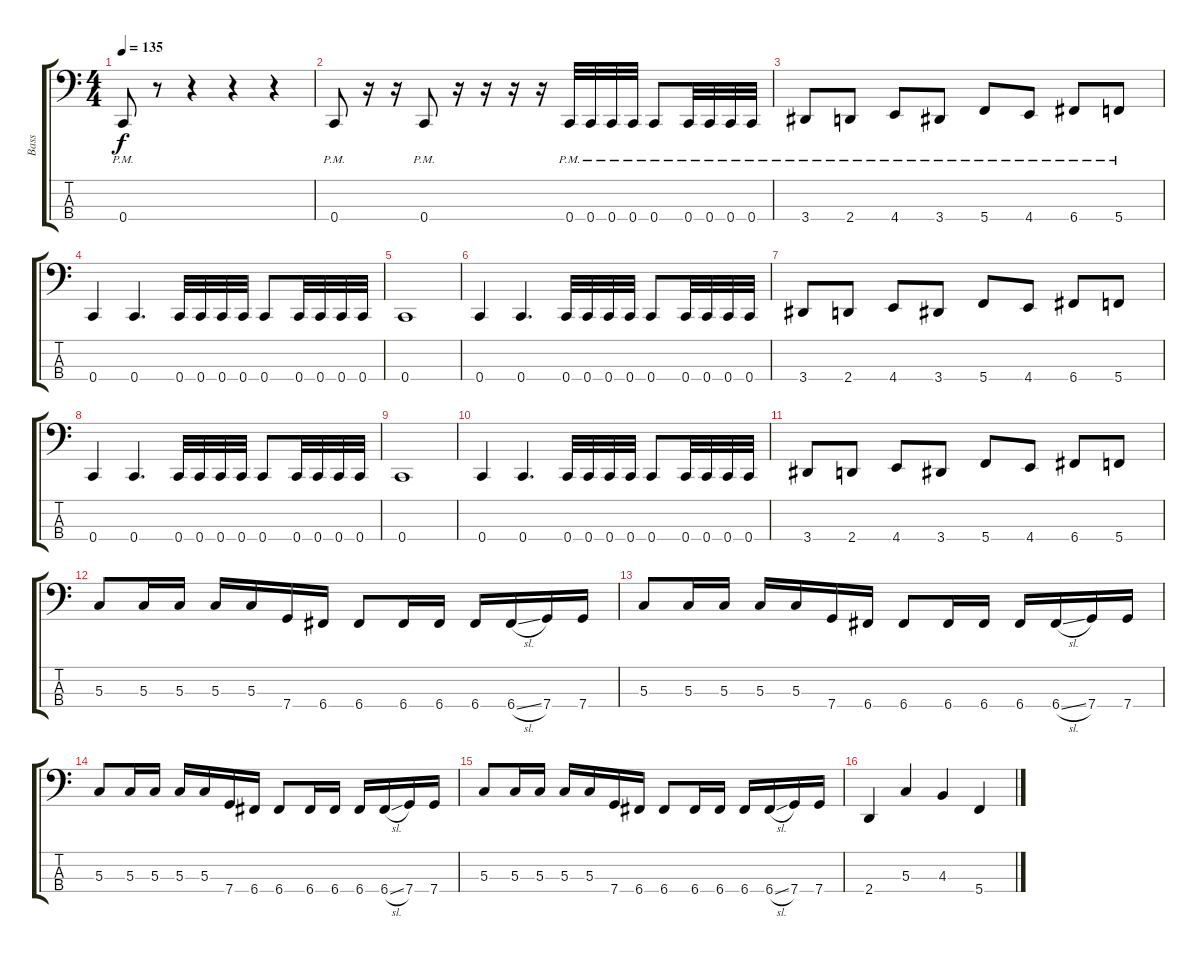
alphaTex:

\track ("Bass" "Bass") {instrument electricbassfinger}
\staff {score tabs}
\tuning (F2 C2 G1 C1) {hide}
\ts (4 4)
\tempo 135
\clef f4
\ks c
0.4{pm}.8{dy f} r.8 r.4 r.4 r.4 |
0.4{pm}.8 r.16 r.16 0.4{pm}.8 r.16 r.16 r.16 r.16 0.4{pm}.32 0.4{pm}.32 0.4{pm}.32 0.4{pm}.32 0.4{pm}.8 0.4{pm}.32 0.4{pm}.32 0.4{pm}.32 0.4{pm}.32 |
3.4{pm}.8 2.4{pm}.8 4.4{pm}.8 3.4{pm}.8 5.4{pm}.8 4.4{pm}.8 6.4{pm}.8 5.4{pm}.8 |
0.4.4 0.4.4{d} 0.4.32 0.4.32 0.4.32 0.4.32 0.4.8 0.4.32 0.4.32 0.4.32 0.4.32 |
0.4.1 |
0.4.4 0.4.4{d} 0.4.32 0.4.32 0.4.32 0.4.32 0.4.8 0.4.32 0.4.32 0.4.32 0.4.32 |
3.4.8 2.4.8 4.4.8 3.4.8 5.4.8 4.4.8 6.4.8 5.4.8 |
0.4.4 0.4.4{d} 0.4.32 0.4.32 0.4.32 0.4.32 0.4.8 0.4.32 0.4.32 0.4.32 0.4.32 |
0.4.1 |
0.4.4 0.4.4{d} 0.4.32 0.4.32 0.4.32 0.4.32 0.4.8 0.4.32 0.4.32 0.4.32 0.4.32 |
3.4.8 2.4.8 4.4.8 3.4.8 5.4.8 4.4.8 6.4.8 5.4.8 |
5.3.8 5.3.16 5.3.16 5.3.16 5.3.16 7.4.16 6.4.16 6.4.8 6.4.16 6.4.16 6.4.16 6.4{sl}.16 7.4.16 7.4.16 |
5.3.8 5.3.16 5.3.16 5.3.16 5.3.16 7.4.16 6.4.16 6.4.8 6.4.16 6.4.16 6.4.16 6.4{sl}.16 7.4.16 7.4.16 |
5.3.8 5.3.16 5.3.16 5.3.16 5.3.16 7.4.16 6.4.16 6.4.8 6.4.16 6.4.16 6.4.16 6.4{sl}.16 7.4.16 7.4.16 |
5.3.8 5.3.16 5.3.16 5.3.16 5.3.16 7.4.16 6.4.16 6.4.8 6.4.16 6.4.16 6.4.16 6.4{sl}.16 7.4.16 7.4.16 |
2.4.4 5.3.4 4.3.4 5.4.4
